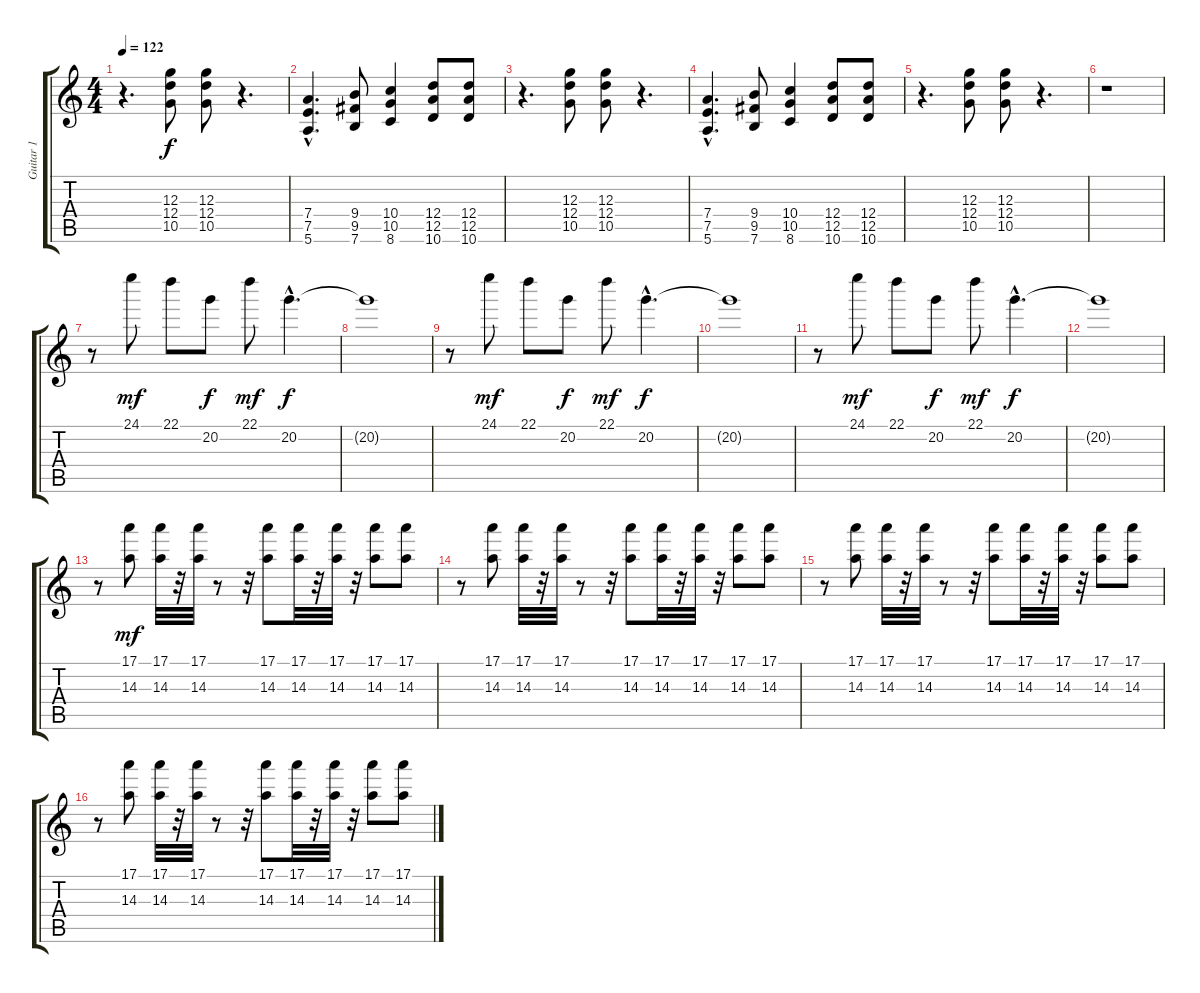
\track ("Guitar 1" "Guitar 1") {instrument overdrivenguitar}
\staff {score tabs}
\tuning (E4 B3 G3 D3 A2 E2) {hide}
\ts (4 4)
\tempo 122
\clef g2
\ks c
r.4{d dy f} (12.3 12.4 10.5).8 (12.3 12.4 10.5).8 r.4{d} |
(7.4{hac} 7.5{hac} 5.6{hac}).4{d} (9.4 9.5 7.6).8 (10.4 10.5 8.6).4 (12.4 12.5 10.6).8 (12.4 12.5 10.6).8 |
r.4{d} (12.3 12.4 10.5).8 (12.3 12.4 10.5).8 r.4{d} |
(7.4{hac} 7.5{hac} 5.6{hac}).4{d} (9.4 9.5 7.6).8 (10.4 10.5 8.6).4 (12.4 12.5 10.6).8 (12.4 12.5 10.6).8 |
r.4{d} (12.3 12.4 10.5).8 (12.3 12.4 10.5).8 r.4{d} |
r.1 |
r.8 24.1.8{dy mf} 22.1.8 20.2.8{dy f} 22.1.8{dy mf} 20.2{hac}.4{d dy f} |
20.2{t}.1 |
r.8 24.1.8{dy mf} 22.1.8 20.2.8{dy f} 22.1.8{dy mf} 20.2{hac}.4{d dy f} |
20.2{t}.1 |
r.8 24.1.8{dy mf} 22.1.8 20.2.8{dy f} 22.1.8{dy mf} 20.2{hac}.4{d dy f} |
20.2{t}.1 |
r.8 (17.1 14.3).8{dy mf} (17.1 14.3).32 r.32 (17.1 14.3).32 r.8 r.32 (17.1 14.3).8 (17.1 14.3).32 r.32 (17.1 14.3).32 r.32 (17.1 14.3).8 (17.1 14.3).8 |
r.8 (17.1 14.3).8 (17.1 14.3).32 r.32 (17.1 14.3).32 r.8 r.32 (17.1 14.3).8 (17.1 14.3).32 r.32 (17.1 14.3).32 r.32 (17.1 14.3).8 (17.1 14.3).8 |
r.8 (17.1 14.3).8 (17.1 14.3).32 r.32 (17.1 14.3).32 r.8 r.32 (17.1 14.3).8 (17.1 14.3).32 r.32 (17.1 14.3).32 r.32 (17.1 14.3).8 (17.1 14.3).8 |
r.8 (17.1 14.3).8 (17.1 14.3).32 r.32 (17.1 14.3).32 r.8 r.32 (17.1 14.3).8 (17.1 14.3).32 r.32 (17.1 14.3).32 r.32 (17.1 14.3).8 (17.1 14.3).8
